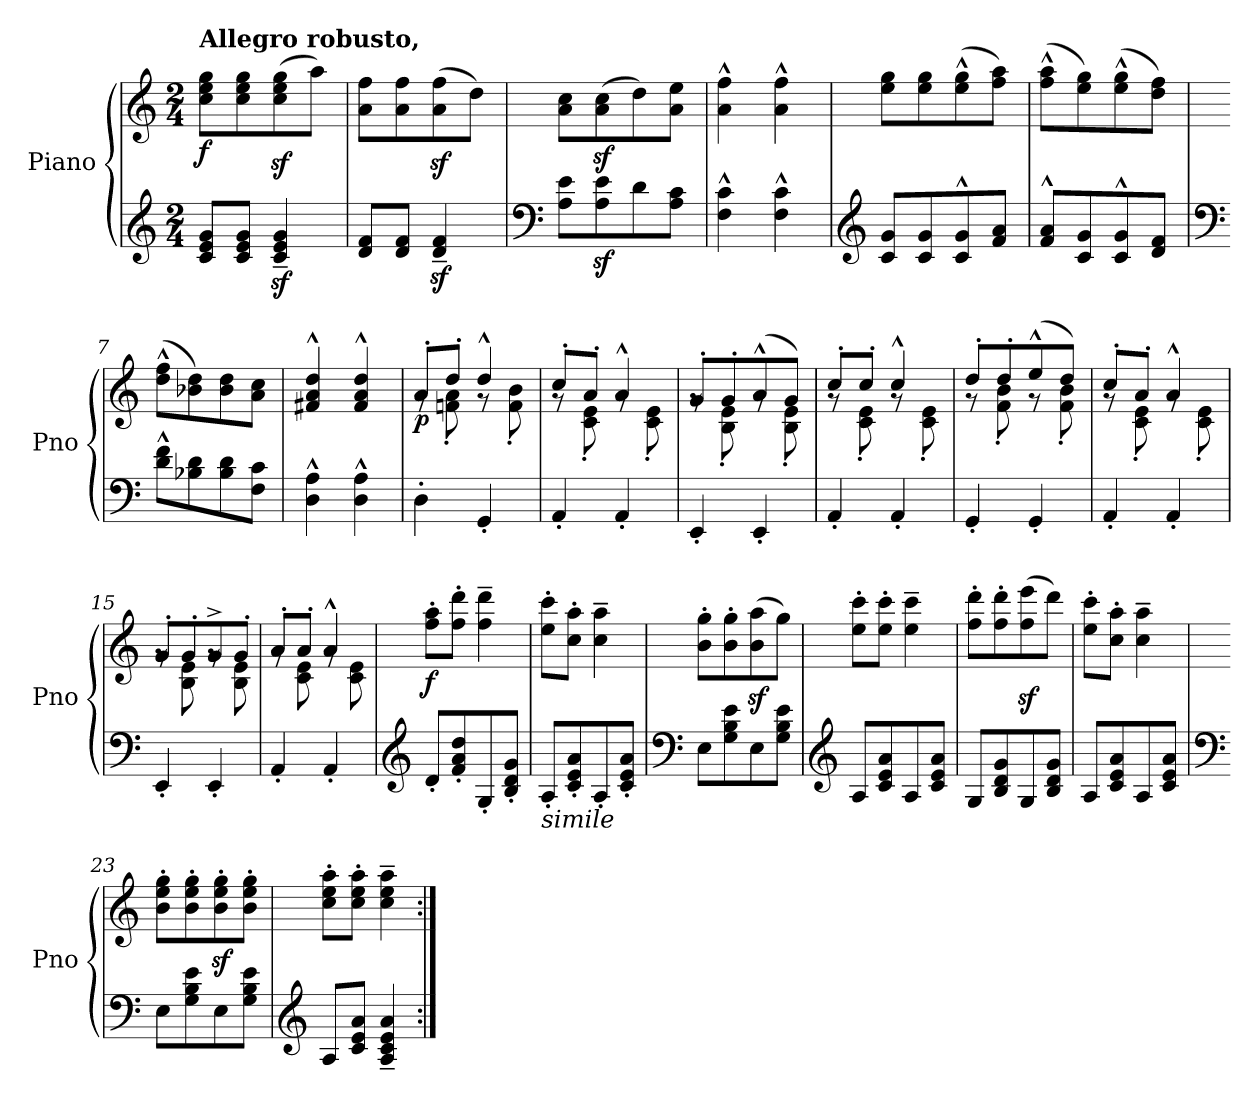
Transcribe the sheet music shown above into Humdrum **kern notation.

**kern	**kern	**dynam
*part1	*part1	*part1
*staff2	*staff1	*staff1/2
*I"Piano	*	*
*I'Pno	*	*
*clefG2	*clefG2	*
*k[]	*k[]	*
*M2/4	*M2/4	*
*MM126	*MM126	*
=1	=1	=1
!	!LO:TX:a:B:t=Allegro robusto,	!
!	!	!LO:DY:b
8c/< 8e/< 8g/<L	8cc\ 8ee\ 8gg\L	f
8c/ 8e/ 8g/J	8cc\ 8ee\ 8gg\	.
4c/z<~ 4e/z<~ 4g/z<~	(>8cc\z< 8ee\z< 8gg\z<	.
.	8aa\J)	.
=2	=2	=2
8d/< 8f/<L	8a\ 8ff\L	.
8d/ 8f/J	8a\ 8ff\	.
4d/z<~ 4f/z<~	(>8a\z< 8ff\z<	.
.	8dd\J)	.
=3	=3	=3
*clefF4	*	*
8A\< 8e\<L	8a\ 8cc\L	.
8A\z< 8e\z<	(>8a\z< 8cc\z<	.
8d\	8dd\)	.
8A\< 8c\<J	8a\ 8ee\J	.
=4	=4	=4
4F\^^< 4c\^^<	4a\^^ 4ff\^^	.
4F\^^ 4c\^^	4a\^^ 4ff\^^	.
!!LO:LB:g=z
=5	=5	=5
*clefG2	*	*
8c/< 8g/<L	8ee\ 8gg\L	.
8c/ 8g/	8ee\ 8gg\	.
8c/^^ 8g/^^	(>8ee\^^ 8gg\^^	.
8f/< 8a/<J	8ff\ 8aa\J)	.
=6	=6	=6
8f/^^< 8a/^^<L	(>8ff\^^ 8aa\^^L	.
8c/< 8g/<	8ee\ 8gg\)	.
8c/^^< 8g/^^<	(>8ee\^^ 8gg\^^	.
8d/< 8f/<J	8dd\ 8ff\J)	.
=7	=7	=7
*clefF4	*	*
8d\^^< 8f\^^<L	(>8dd\^^ 8ff\^^L	.
8B-X\< 8d\<	8b-X\ 8dd\)	.
8B-\< 8d\<	8b-\ 8dd\	.
8F\< 8c\<J	8a\ 8cc\J	.
=8	=8	=8
4D\^^< 4A\^^<	4f#X/^^ 4a/^^ 4dd/^^	.
4D\^^ 4A\^^	4f#/^^ 4a/^^ 4dd/^^	.
=9	=9	=9
*	*^	*
!	!	!	!LO:DY:b
4D<'\	8a'/L	8rg	p
.	8dd'/J	8fn\' 8a\'	.
4GG<'/	4dd^^/	8rg	.
.	.	8f\'> 8b\'>	.
!!LO:LB:g=z	!!
=10	=10	=10	=10
4AA'/	8cc'/L	8rg	.
.	8a'/J	8c\' 8e\'	.
4AA<'/	4a^^/	8rg	.
.	.	8c\'> 8e\'>	.
=11	=11	=11	=11
4EE<'/	8g'/L	8rg	.
.	8g'/	8B\' 8e\'	.
4EE<'/	(>8a^^/	8rg	.
.	8g/J)	8B\' 8e\'	.
=12	=12	=12	=12
4AA<'/	8cc'/L	8rg	.
.	8cc'/J	8c\' 8e\'	.
4AA<'/	4cc^^/	8rg	.
.	.	8c\' 8e\'	.
=13	=13	=13	=13
4GG<'/	8dd'/L	8rg	.
.	8dd'/	8f\' 8b\'	.
4GG<'/	(>8ee^^/	8rg	.
.	8dd/J)	8f\'< 8b\'<	.
=14	=14	=14	=14
4AA<'/	8cc'/L	8rg	.
.	8a'/J	8c\' 8e\'	.
4AA<'/	4a^^/	8rg	.
.	.	8c\' 8e\'	.
!!LO:LB:g=z	!!
=15	=15	=15	=15
4EE<'/	8g'/L	8rg	.
.	8g'/	8B\ 8e\	.
4EE<'/	8g^/	8rg	.
.	8g'/J	8B\ 8e\	.
=16	=16	=16	=16
4AA<'/	8a'/L	8rg	.
.	8a'/J	8c\ 8e\	.
4AA<'/	4a^^/	8rg	.
.	.	8c\> 8e\>	.
*	*v	*v	*
=17	=17	=17
*clefG2	*	*
*	*^	*
!	!	!	!LO:DY:b
*	*v	*v	*
8d<'/L	8ff\' 8aa\'L	f
8f/'< 8a/'< 8dd/'<	8ff\' 8ddd\'J	.
8G<'/	4ff\~ 4ddd\~	.
8B/'< 8d/'< 8g/'<J	.	.
=18	=18	=18
!LO:TX:b:i:t=simile	!	!
8A'/L	8ee\' 8ccc\'L	.
8c/' 8e/' 8a/'	8cc\' 8aa\'J	.
8A'/	4cc\~ 4aa\~	.
8c/' 8e/' 8a/'J	.	.
=19	=19	=19
*clefF4	*	*
8E\L	8b\' 8gg\'L	.
8G\ 8B\ 8e\	8b\' 8gg\'	.
8E\	(>8b\z< 8aa\z<	.
8G\ 8B\ 8e\J	8gg\J)	.
!!LO:LB:g=z
=20	=20	=20
*clefG2	*	*
8A/L	8ee\' 8ccc\'L	.
8c/ 8e/ 8a/	8ee\' 8ccc\'J	.
8A/	4ee\~ 4ccc\~	.
8c/ 8e/ 8a/J	.	.
=21	=21	=21
8G/L	8ff\' 8ddd\'L	.
8B/ 8d/ 8g/	8ff\' 8ddd\'	.
8G/	(>8ff\z< 8eee\z<	.
8B/ 8d/ 8g/J	8ddd\J)	.
=22	=22	=22
8A/L	8ee\' 8ccc\'L	.
8c/ 8e/ 8a/	8cc\' 8aa\'J	.
8A/	4cc\~ 4aa\~	.
8c/ 8e/ 8a/J	.	.
=23	=23	=23
*clefF4	*	*
8E\L	8b\' 8ee\' 8gg\'L	.
8G\ 8B\ 8e\	8b\' 8ee\' 8gg\'	.
8E\	8b\z<' 8ee\z<' 8gg\z<'	.
8G\ 8B\ 8e\J	8b\' 8ee\' 8gg\'J	.
=24	=24	=24
*clefG2	*	*
8A/L	8cc\' 8ee\' 8aa\'L	.
8c/ 8e/ 8a/J	8cc\' 8ee\' 8aa\'J	.
4A/~ 4c/~ 4e/~ 4a/~	4cc\~ 4ee\~ 4aa\~	.
=:|!	=:|!	=:|!
*-	*-	*-
